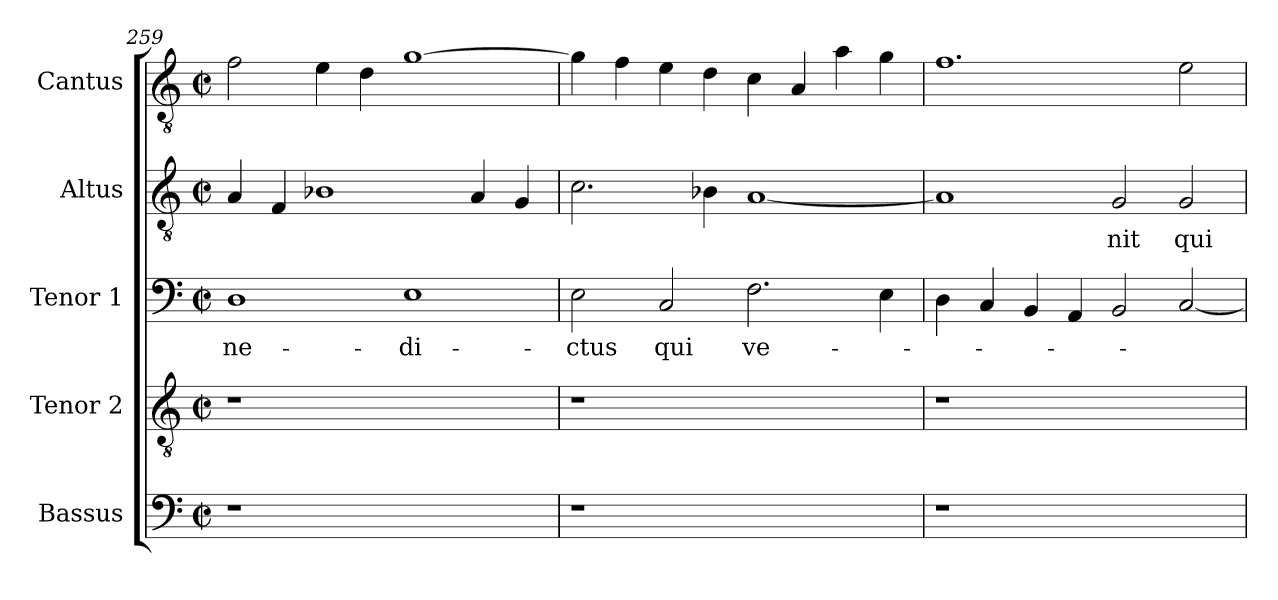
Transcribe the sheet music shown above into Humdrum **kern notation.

**kern	**kern	**kern	**text	**kern	**text	**kern
*part5	*part4	*part3	*part3	*part2	*part2	*part1
*staff5	*staff4	*staff3	*staff3	*staff2	*staff2	*staff1
*I"Bassus	*I"Tenor 2	*I"Tenor 1	*	*I"Altus	*	*I"Cantus
!!LO:LB:g=z
*clefF4	*clefGv2	*clefF4	*	*clefGv2	*	*clefGv2
*k[]	*k[]	*k[]	*	*k[]	*	*k[]
*C:	*C:	*C:	*	*C:	*	*C:
*M2/2	*M2/2	*M2/2	*	*M2/2	*	*M2/2
*met(c|)	*met(c|)	*met(c|)	*	*met(c|)	*	*met(c|)
=259	=259	=259	=259	=259	=259	=259
!	!	!	!LO:LY:b:cj	!	!	!
1r	1r	1D	-ne-	4A/	.	2f\
.	.	.	.	4F/	.	.
.	.	.	.	1B-X	.	4e\
.	.	.	.	.	.	4d\
!	!	!	!LO:LY:b:cj	!	!	!
1ryy	1ryy	1E	-di-	.	.	[>1g
.	.	.	.	4A/	.	.
.	.	.	.	4G/	.	.
=260	=260	=260	=260	=260	=260	=260
!	!	!	!LO:LY:b:cj	!	!	!
1r	1r	2E\	-ctus	2.c\	.	4g\]
.	.	.	.	.	.	4f\
!	!	!	!LO:LY:b:cj	!	!	!
.	.	2C/	qui	.	.	4e\
.	.	.	.	4B-X\	.	4d\
!	!	!	!LO:LY:b:cj	!	!	!
1ryy	1ryy	2.F\	ve-	[<1A	.	4c\
.	.	.	.	.	.	4A/
.	.	.	.	.	.	4a\
.	.	4E\	.	.	.	4g\
=261	=261	=261	=261	=261	=261	=261
1r	1r	4D\	.	1A]	.	1.f
.	.	4C/	.	.	.	.
.	.	4BB/	.	.	.	.
.	.	4AA/	.	.	.	.
!	!	!	!	!	!LO:LY:b:cj	!
1ryy	1ryy	2BB/	.	2G/	-nit	.
!	!	!	!	!	!LO:LY:b:cj	!
.	.	[<2C/	.	2G/	qui	2e\
=	=	=	=	=	=	=
*-	*-	*-	*-	*-	*-	*-
